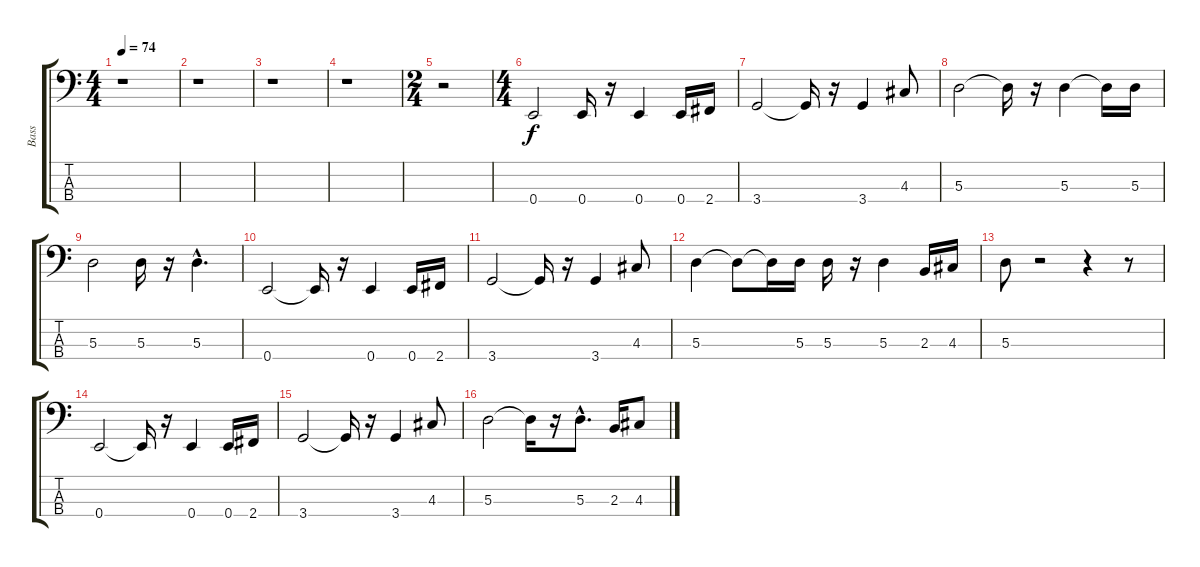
\track ("Bass" "Bass") {instrument electricbassfinger}
\staff {score tabs}
\tuning (G2 D2 A1 E1) {hide}
\ts (4 4)
\tempo 74
\clef f4
\ks c
r.1{dy f instrument electricbassfinger} |
r.1 |
r.1 |
r.1 |
\ts (2 4)
r.2 |
\ts (4 4)
0.4.2 0.4.16 r.16 0.4.4 0.4.16 2.4.16 |
3.4.2 3.4{t}.16 r.16 3.4.4 4.3.8 |
5.3.2 5.3{t}.16 r.16 5.3.4 5.3{t}.16 5.3.16 |
5.3.2 5.3.16 r.16 5.3{hac}.4{d} |
0.4.2 0.4{t}.16 r.16 0.4.4 0.4.16 2.4.16 |
3.4.2 3.4{t}.16 r.16 3.4.4 4.3.8 |
5.3.4 5.3{t}.8 5.3{t}.16 5.3.16 5.3.16 r.16 5.3.4 2.3.16 4.3.16 |
5.3.8 r.2 r.4 r.8 |
0.4.2 0.4{t}.16 r.16 0.4.4 0.4.16 2.4.16 |
3.4.2 3.4{t}.16 r.16 3.4.4 4.3.8 |
5.3.2 5.3{t}.16 r.16 5.3{hac}.8{d} 2.3.16 4.3.8
